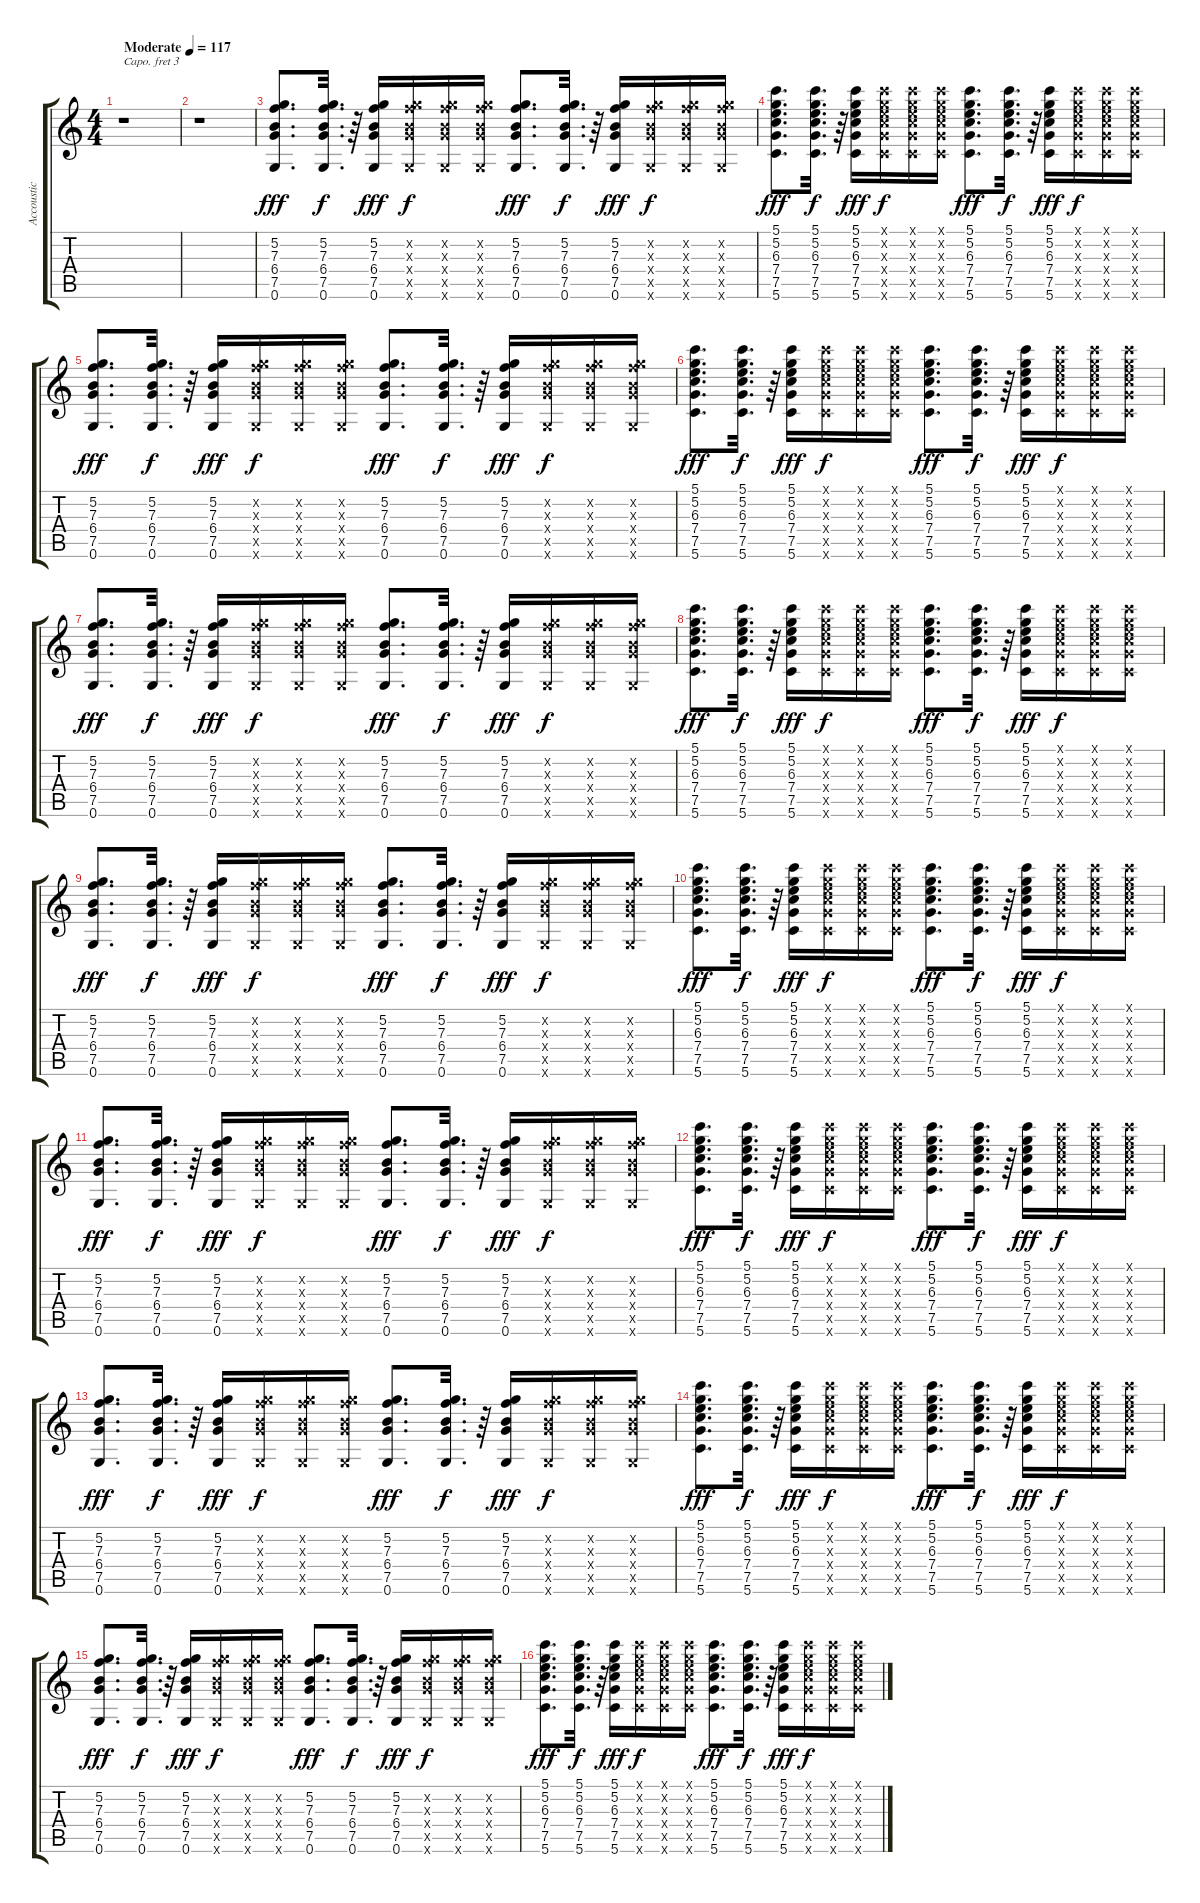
\track ("Accoustic" "Accoustic") {instrument acousticguitarsteel}
\staff {score tabs}
\capo 3
\tuning (E4 B3 G3 D3 A2 E2) {hide}
\ts (4 4)
\tempo (117 "Moderate")
\clef g2
\ks c
r.1{dy fff instrument acousticguitarsteel} |
r.1 |
(5.2 7.3 6.4 7.5 0.6).8{d} (5.2 7.3 6.4 7.5 0.6).32{d dy f} r.64 (5.2 7.3 6.4 7.5 0.6).16{dy fff} (5.2{x} 7.3{x} 6.4{x} 7.5{x} 0.6{x}).16{dy f} (5.2{x} 7.3{x} 6.4{x} 7.5{x} 0.6{x}).16 (5.2{x} 7.3{x} 6.4{x} 7.5{x} 0.6{x}).16 (5.2 7.3 6.4 7.5 0.6).8{d dy fff} (5.2 7.3 6.4 7.5 0.6).32{d dy f} r.64 (5.2 7.3 6.4 7.5 0.6).16{dy fff} (5.2{x} 7.3{x} 6.4{x} 7.5{x} 0.6{x}).16{dy f} (5.2{x} 7.3{x} 6.4{x} 7.5{x} 0.6{x}).16 (5.2{x} 7.3{x} 6.4{x} 7.5{x} 0.6{x}).16 |
(5.1 5.2 6.3 7.4 7.5 5.6).8{d dy fff} (5.1 5.2 6.3 7.4 7.5 5.6).32{d dy f} r.64 (5.1 5.2 6.3 7.4 7.5 5.6).16{dy fff} (5.1{x} 5.2{x} 6.3{x} 7.4{x} 7.5{x} 5.6{x}).16{dy f} (5.1{x} 5.2{x} 6.3{x} 7.4{x} 7.5{x} 5.6{x}).16 (5.1{x} 5.2{x} 6.3{x} 7.4{x} 7.5{x} 5.6{x}).16 (5.1 5.2 6.3 7.4 7.5 5.6).8{d dy fff} (5.1 5.2 6.3 7.4 7.5 5.6).32{d dy f} r.64 (5.1 5.2 6.3 7.4 7.5 5.6).16{dy fff} (5.1{x} 5.2{x} 6.3{x} 7.4{x} 7.5{x} 5.6{x}).16{dy f} (5.1{x} 5.2{x} 6.3{x} 7.4{x} 7.5{x} 5.6{x}).16 (5.1{x} 5.2{x} 6.3{x} 7.4{x} 7.5{x} 5.6{x}).16 |
(5.2 7.3 6.4 7.5 0.6).8{d dy fff} (5.2 7.3 6.4 7.5 0.6).32{d dy f} r.64 (5.2 7.3 6.4 7.5 0.6).16{dy fff} (5.2{x} 7.3{x} 6.4{x} 7.5{x} 0.6{x}).16{dy f} (5.2{x} 7.3{x} 6.4{x} 7.5{x} 0.6{x}).16 (5.2{x} 7.3{x} 6.4{x} 7.5{x} 0.6{x}).16 (5.2 7.3 6.4 7.5 0.6).8{d dy fff} (5.2 7.3 6.4 7.5 0.6).32{d dy f} r.64 (5.2 7.3 6.4 7.5 0.6).16{dy fff} (5.2{x} 7.3{x} 6.4{x} 7.5{x} 0.6{x}).16{dy f} (5.2{x} 7.3{x} 6.4{x} 7.5{x} 0.6{x}).16 (5.2{x} 7.3{x} 6.4{x} 7.5{x} 0.6{x}).16 |
(5.1 5.2 6.3 7.4 7.5 5.6).8{d dy fff} (5.1 5.2 6.3 7.4 7.5 5.6).32{d dy f} r.64 (5.1 5.2 6.3 7.4 7.5 5.6).16{dy fff} (5.1{x} 5.2{x} 6.3{x} 7.4{x} 7.5{x} 5.6{x}).16{dy f} (5.1{x} 5.2{x} 6.3{x} 7.4{x} 7.5{x} 5.6{x}).16 (5.1{x} 5.2{x} 6.3{x} 7.4{x} 7.5{x} 5.6{x}).16 (5.1 5.2 6.3 7.4 7.5 5.6).8{d dy fff} (5.1 5.2 6.3 7.4 7.5 5.6).32{d dy f} r.64 (5.1 5.2 6.3 7.4 7.5 5.6).16{dy fff} (5.1{x} 5.2{x} 6.3{x} 7.4{x} 7.5{x} 5.6{x}).16{dy f} (5.1{x} 5.2{x} 6.3{x} 7.4{x} 7.5{x} 5.6{x}).16 (5.1{x} 5.2{x} 6.3{x} 7.4{x} 7.5{x} 5.6{x}).16 |
(5.2 7.3 6.4 7.5 0.6).8{d dy fff} (5.2 7.3 6.4 7.5 0.6).32{d dy f} r.64 (5.2 7.3 6.4 7.5 0.6).16{dy fff} (5.2{x} 7.3{x} 6.4{x} 7.5{x} 0.6{x}).16{dy f} (5.2{x} 7.3{x} 6.4{x} 7.5{x} 0.6{x}).16 (5.2{x} 7.3{x} 6.4{x} 7.5{x} 0.6{x}).16 (5.2 7.3 6.4 7.5 0.6).8{d dy fff} (5.2 7.3 6.4 7.5 0.6).32{d dy f} r.64 (5.2 7.3 6.4 7.5 0.6).16{dy fff} (5.2{x} 7.3{x} 6.4{x} 7.5{x} 0.6{x}).16{dy f} (5.2{x} 7.3{x} 6.4{x} 7.5{x} 0.6{x}).16 (5.2{x} 7.3{x} 6.4{x} 7.5{x} 0.6{x}).16 |
(5.1 5.2 6.3 7.4 7.5 5.6).8{d dy fff} (5.1 5.2 6.3 7.4 7.5 5.6).32{d dy f} r.64 (5.1 5.2 6.3 7.4 7.5 5.6).16{dy fff} (5.1{x} 5.2{x} 6.3{x} 7.4{x} 7.5{x} 5.6{x}).16{dy f} (5.1{x} 5.2{x} 6.3{x} 7.4{x} 7.5{x} 5.6{x}).16 (5.1{x} 5.2{x} 6.3{x} 7.4{x} 7.5{x} 5.6{x}).16 (5.1 5.2 6.3 7.4 7.5 5.6).8{d dy fff} (5.1 5.2 6.3 7.4 7.5 5.6).32{d dy f} r.64 (5.1 5.2 6.3 7.4 7.5 5.6).16{dy fff} (5.1{x} 5.2{x} 6.3{x} 7.4{x} 7.5{x} 5.6{x}).16{dy f} (5.1{x} 5.2{x} 6.3{x} 7.4{x} 7.5{x} 5.6{x}).16 (5.1{x} 5.2{x} 6.3{x} 7.4{x} 7.5{x} 5.6{x}).16 |
(5.2 7.3 6.4 7.5 0.6).8{d dy fff} (5.2 7.3 6.4 7.5 0.6).32{d dy f} r.64 (5.2 7.3 6.4 7.5 0.6).16{dy fff} (5.2{x} 7.3{x} 6.4{x} 7.5{x} 0.6{x}).16{dy f} (5.2{x} 7.3{x} 6.4{x} 7.5{x} 0.6{x}).16 (5.2{x} 7.3{x} 6.4{x} 7.5{x} 0.6{x}).16 (5.2 7.3 6.4 7.5 0.6).8{d dy fff} (5.2 7.3 6.4 7.5 0.6).32{d dy f} r.64 (5.2 7.3 6.4 7.5 0.6).16{dy fff} (5.2{x} 7.3{x} 6.4{x} 7.5{x} 0.6{x}).16{dy f} (5.2{x} 7.3{x} 6.4{x} 7.5{x} 0.6{x}).16 (5.2{x} 7.3{x} 6.4{x} 7.5{x} 0.6{x}).16 |
(5.1 5.2 6.3 7.4 7.5 5.6).8{d dy fff} (5.1 5.2 6.3 7.4 7.5 5.6).32{d dy f} r.64 (5.1 5.2 6.3 7.4 7.5 5.6).16{dy fff} (5.1{x} 5.2{x} 6.3{x} 7.4{x} 7.5{x} 5.6{x}).16{dy f} (5.1{x} 5.2{x} 6.3{x} 7.4{x} 7.5{x} 5.6{x}).16 (5.1{x} 5.2{x} 6.3{x} 7.4{x} 7.5{x} 5.6{x}).16 (5.1 5.2 6.3 7.4 7.5 5.6).8{d dy fff} (5.1 5.2 6.3 7.4 7.5 5.6).32{d dy f} r.64 (5.1 5.2 6.3 7.4 7.5 5.6).16{dy fff} (5.1{x} 5.2{x} 6.3{x} 7.4{x} 7.5{x} 5.6{x}).16{dy f} (5.1{x} 5.2{x} 6.3{x} 7.4{x} 7.5{x} 5.6{x}).16 (5.1{x} 5.2{x} 6.3{x} 7.4{x} 7.5{x} 5.6{x}).16 |
(5.2 7.3 6.4 7.5 0.6).8{d dy fff} (5.2 7.3 6.4 7.5 0.6).32{d dy f} r.64 (5.2 7.3 6.4 7.5 0.6).16{dy fff} (5.2{x} 7.3{x} 6.4{x} 7.5{x} 0.6{x}).16{dy f} (5.2{x} 7.3{x} 6.4{x} 7.5{x} 0.6{x}).16 (5.2{x} 7.3{x} 6.4{x} 7.5{x} 0.6{x}).16 (5.2 7.3 6.4 7.5 0.6).8{d dy fff} (5.2 7.3 6.4 7.5 0.6).32{d dy f} r.64 (5.2 7.3 6.4 7.5 0.6).16{dy fff} (5.2{x} 7.3{x} 6.4{x} 7.5{x} 0.6{x}).16{dy f} (5.2{x} 7.3{x} 6.4{x} 7.5{x} 0.6{x}).16 (5.2{x} 7.3{x} 6.4{x} 7.5{x} 0.6{x}).16 |
(5.1 5.2 6.3 7.4 7.5 5.6).8{d dy fff} (5.1 5.2 6.3 7.4 7.5 5.6).32{d dy f} r.64 (5.1 5.2 6.3 7.4 7.5 5.6).16{dy fff} (5.1{x} 5.2{x} 6.3{x} 7.4{x} 7.5{x} 5.6{x}).16{dy f} (5.1{x} 5.2{x} 6.3{x} 7.4{x} 7.5{x} 5.6{x}).16 (5.1{x} 5.2{x} 6.3{x} 7.4{x} 7.5{x} 5.6{x}).16 (5.1 5.2 6.3 7.4 7.5 5.6).8{d dy fff} (5.1 5.2 6.3 7.4 7.5 5.6).32{d dy f} r.64 (5.1 5.2 6.3 7.4 7.5 5.6).16{dy fff} (5.1{x} 5.2{x} 6.3{x} 7.4{x} 7.5{x} 5.6{x}).16{dy f} (5.1{x} 5.2{x} 6.3{x} 7.4{x} 7.5{x} 5.6{x}).16 (5.1{x} 5.2{x} 6.3{x} 7.4{x} 7.5{x} 5.6{x}).16 |
(5.2 7.3 6.4 7.5 0.6).8{d dy fff} (5.2 7.3 6.4 7.5 0.6).32{d dy f} r.64 (5.2 7.3 6.4 7.5 0.6).16{dy fff} (5.2{x} 7.3{x} 6.4{x} 7.5{x} 0.6{x}).16{dy f} (5.2{x} 7.3{x} 6.4{x} 7.5{x} 0.6{x}).16 (5.2{x} 7.3{x} 6.4{x} 7.5{x} 0.6{x}).16 (5.2 7.3 6.4 7.5 0.6).8{d dy fff} (5.2 7.3 6.4 7.5 0.6).32{d dy f} r.64 (5.2 7.3 6.4 7.5 0.6).16{dy fff} (5.2{x} 7.3{x} 6.4{x} 7.5{x} 0.6{x}).16{dy f} (5.2{x} 7.3{x} 6.4{x} 7.5{x} 0.6{x}).16 (5.2{x} 7.3{x} 6.4{x} 7.5{x} 0.6{x}).16 |
(5.1 5.2 6.3 7.4 7.5 5.6).8{d dy fff} (5.1 5.2 6.3 7.4 7.5 5.6).32{d dy f} r.64 (5.1 5.2 6.3 7.4 7.5 5.6).16{dy fff} (5.1{x} 5.2{x} 6.3{x} 7.4{x} 7.5{x} 5.6{x}).16{dy f} (5.1{x} 5.2{x} 6.3{x} 7.4{x} 7.5{x} 5.6{x}).16 (5.1{x} 5.2{x} 6.3{x} 7.4{x} 7.5{x} 5.6{x}).16 (5.1 5.2 6.3 7.4 7.5 5.6).8{d dy fff} (5.1 5.2 6.3 7.4 7.5 5.6).32{d dy f} r.64 (5.1 5.2 6.3 7.4 7.5 5.6).16{dy fff} (5.1{x} 5.2{x} 6.3{x} 7.4{x} 7.5{x} 5.6{x}).16{dy f} (5.1{x} 5.2{x} 6.3{x} 7.4{x} 7.5{x} 5.6{x}).16 (5.1{x} 5.2{x} 6.3{x} 7.4{x} 7.5{x} 5.6{x}).16 |
(5.2 7.3 6.4 7.5 0.6).8{d dy fff} (5.2 7.3 6.4 7.5 0.6).32{d dy f} r.64 (5.2 7.3 6.4 7.5 0.6).16{dy fff} (5.2{x} 7.3{x} 6.4{x} 7.5{x} 0.6{x}).16{dy f} (5.2{x} 7.3{x} 6.4{x} 7.5{x} 0.6{x}).16 (5.2{x} 7.3{x} 6.4{x} 7.5{x} 0.6{x}).16 (5.2 7.3 6.4 7.5 0.6).8{d dy fff} (5.2 7.3 6.4 7.5 0.6).32{d dy f} r.64 (5.2 7.3 6.4 7.5 0.6).16{dy fff} (5.2{x} 7.3{x} 6.4{x} 7.5{x} 0.6{x}).16{dy f} (5.2{x} 7.3{x} 6.4{x} 7.5{x} 0.6{x}).16 (5.2{x} 7.3{x} 6.4{x} 7.5{x} 0.6{x}).16 |
(5.1 5.2 6.3 7.4 7.5 5.6).8{d dy fff} (5.1 5.2 6.3 7.4 7.5 5.6).32{d dy f} r.64 (5.1 5.2 6.3 7.4 7.5 5.6).16{dy fff} (5.1{x} 5.2{x} 6.3{x} 7.4{x} 7.5{x} 5.6{x}).16{dy f} (5.1{x} 5.2{x} 6.3{x} 7.4{x} 7.5{x} 5.6{x}).16 (5.1{x} 5.2{x} 6.3{x} 7.4{x} 7.5{x} 5.6{x}).16 (5.1 5.2 6.3 7.4 7.5 5.6).8{d dy fff} (5.1 5.2 6.3 7.4 7.5 5.6).32{d dy f} r.64 (5.1 5.2 6.3 7.4 7.5 5.6).16{dy fff} (5.1{x} 5.2{x} 6.3{x} 7.4{x} 7.5{x} 5.6{x}).16{dy f} (5.1{x} 5.2{x} 6.3{x} 7.4{x} 7.5{x} 5.6{x}).16 (5.1{x} 5.2{x} 6.3{x} 7.4{x} 7.5{x} 5.6{x}).16
